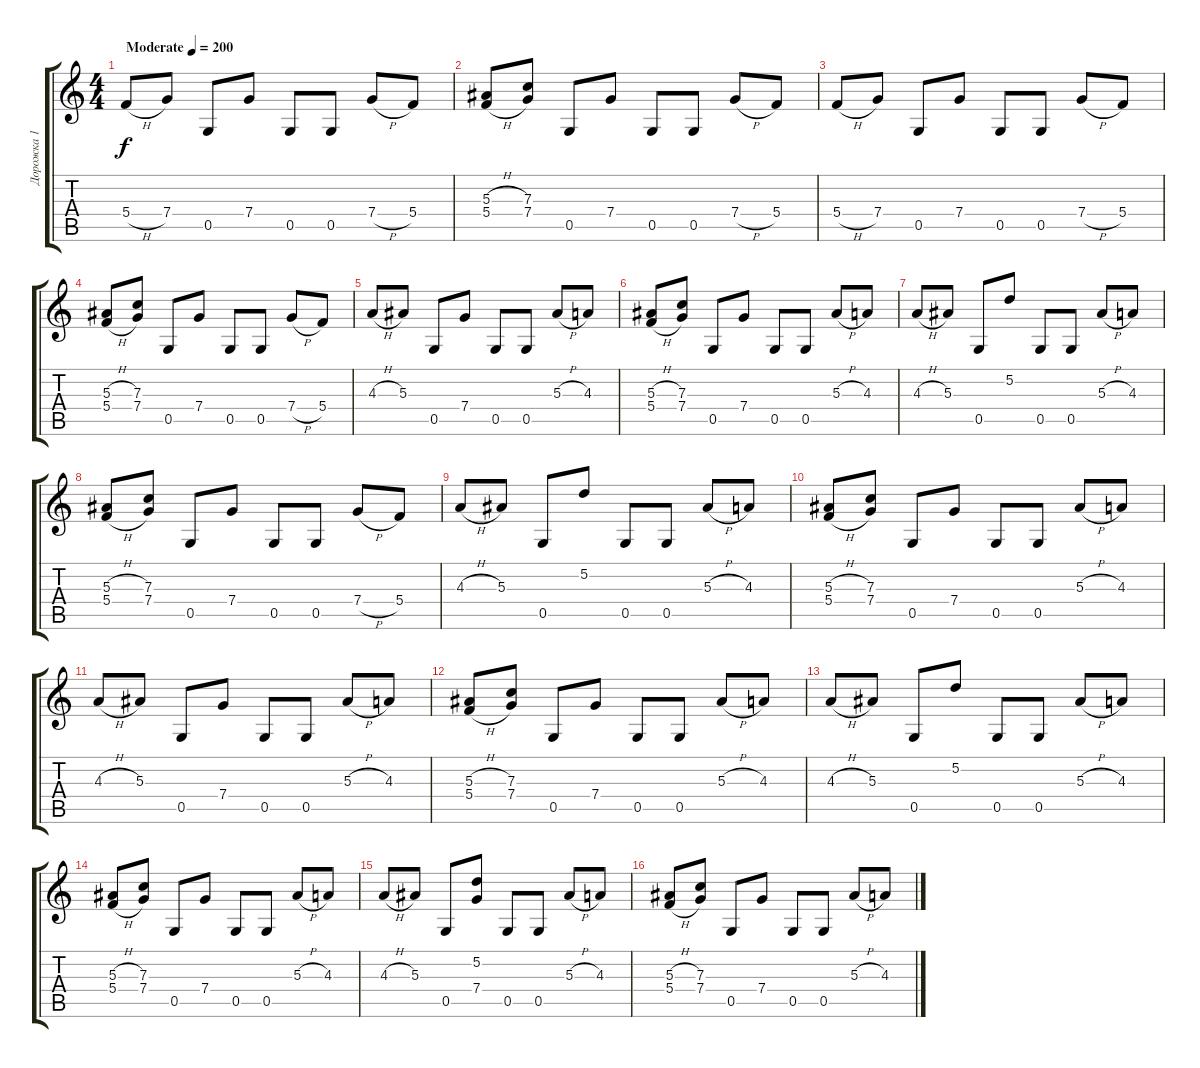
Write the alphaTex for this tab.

\track ("Дорожка 1" "Дорожка 1") {instrument distortionguitar}
\staff {score tabs}
\tuning (D4 A3 F3 C3 G2 D2) {hide}
\ts (4 4)
\tempo (200 "Moderate")
\clef g2
\ks c
5.4{h}.8{dy f instrument distortionguitar} 7.4.8 0.5.8 7.4.8 0.5.8 0.5.8 7.4{h}.8 5.4.8 |
(5.3{h} 5.4{h}).8 (7.3 7.4).8 0.5.8 7.4.8 0.5.8 0.5.8 7.4{h}.8 5.4.8 |
5.4{h}.8 7.4.8 0.5.8 7.4.8 0.5.8 0.5.8 7.4{h}.8 5.4.8 |
(5.3{h} 5.4{h}).8 (7.3 7.4).8 0.5.8 7.4.8 0.5.8 0.5.8 7.4{h}.8 5.4.8 |
4.3{h}.8 5.3.8 0.5.8 7.4.8 0.5.8 0.5.8 5.3{h}.8 4.3.8 |
(5.3{h} 5.4{h}).8 (7.3 7.4).8 0.5.8 7.4.8 0.5.8 0.5.8 5.3{h}.8 4.3.8 |
4.3{h}.8 5.3.8 0.5.8 5.2.8 0.5.8 0.5.8 5.3{h}.8 4.3.8 |
(5.3{h} 5.4{h}).8 (7.3 7.4).8 0.5.8 7.4.8 0.5.8 0.5.8 7.4{h}.8 5.4.8 |
4.3{h}.8 5.3.8 0.5.8 5.2.8 0.5.8 0.5.8 5.3{h}.8 4.3.8 |
(5.3{h} 5.4{h}).8 (7.3 7.4).8 0.5.8 7.4.8 0.5.8 0.5.8 5.3{h}.8 4.3.8 |
4.3{h}.8 5.3.8 0.5.8 7.4.8 0.5.8 0.5.8 5.3{h}.8 4.3.8 |
(5.3{h} 5.4{h}).8 (7.3 7.4).8 0.5.8 7.4.8 0.5.8 0.5.8 5.3{h}.8 4.3.8 |
4.3{h}.8 5.3.8 0.5.8 5.2.8 0.5.8 0.5.8 5.3{h}.8 4.3.8 |
(5.3{h} 5.4{h}).8 (7.3 7.4).8 0.5.8 7.4.8 0.5.8 0.5.8 5.3{h}.8 4.3.8 |
4.3{h}.8 5.3.8 0.5.8 (5.2 7.4).8 0.5.8 0.5.8 5.3{h}.8 4.3.8 |
(5.3{h} 5.4{h}).8 (7.3 7.4).8 0.5.8 7.4.8 0.5.8 0.5.8 5.3{h}.8 4.3.8
